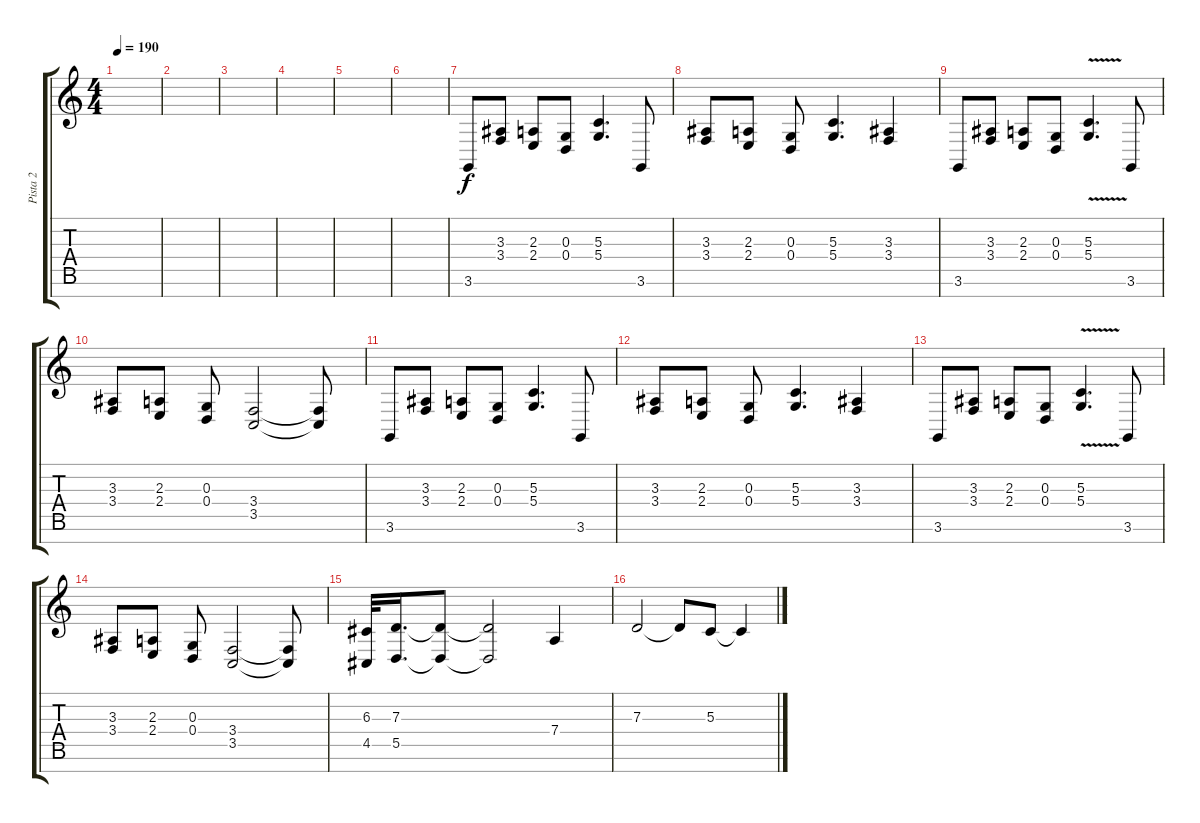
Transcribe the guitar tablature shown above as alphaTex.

\track ("Pista 2" "Pista 2") {instrument drawbarorgan}
\staff {score tabs}
\tuning (E4 B3 G3 D3 A2 E2 B1) {hide}
\ts (4 4)
\tempo 190
\clef g2
\ks c
|
|
|
|
|
|
3.6.8{dy f} (3.3 3.4).8 (2.3 2.4).8 (0.3 0.4).8 (5.3 5.4).4{d} 3.6.8 |
(3.3 3.4).8 (2.3 2.4).8 (0.3 0.4).8 (5.3 5.4).4{d} (3.3 3.4).4 |
3.6.8 (3.3 3.4).8 (2.3 2.4).8 (0.3 0.4).8 (5.3{v} 5.4{v}).4{d} 3.6.8 |
(3.3 3.4).8 (2.3 2.4).8 (0.3 0.4).8 (3.4 3.5).2 (3.4{t} 3.5{t}).8 |
3.6.8 (3.3 3.4).8 (2.3 2.4).8 (0.3 0.4).8 (5.3 5.4).4{d} 3.6.8 |
(3.3 3.4).8 (2.3 2.4).8 (0.3 0.4).8 (5.3 5.4).4{d} (3.3 3.4).4 |
3.6.8 (3.3 3.4).8 (2.3 2.4).8 (0.3 0.4).8 (5.3{v} 5.4{v}).4{d} 3.6.8 |
(3.3 3.4).8 (2.3 2.4).8 (0.3 0.4).8 (3.4 3.5).2 (3.4{t} 3.5{t}).8 |
(6.3 4.5).32 (7.3 5.5).16{d} (7.3{t} 5.5{t}).8 (7.3{t} 5.5{t}).2 7.4.4 |
7.3.2 7.3{t}.8 5.3.8 5.3{t}.4
